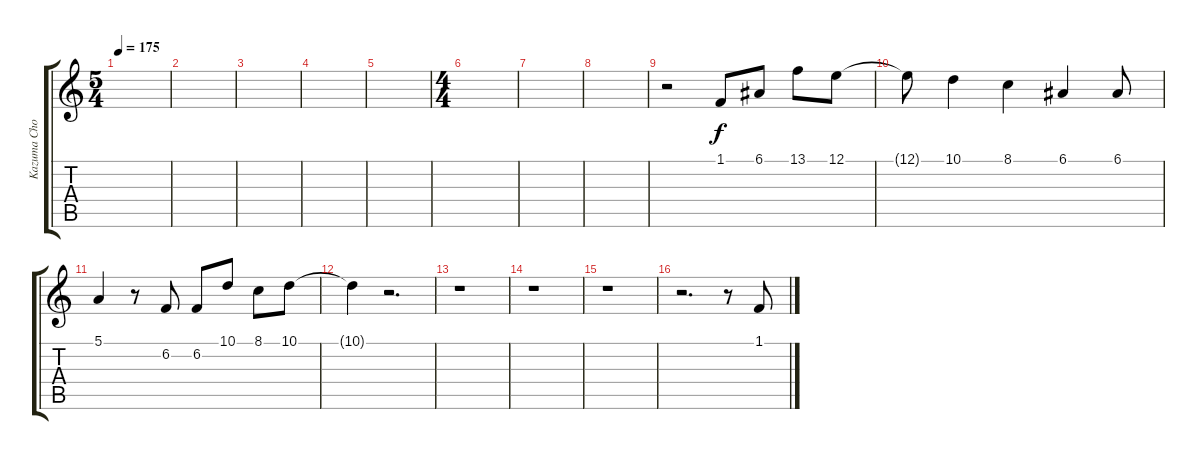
\track ("Kazuma Chorus" "Kazuma Cho") {instrument lead6voice}
\staff {score tabs}
\tuning (E4 B3 G3 D3 A2 E2) {hide}
\ts (5 4)
\tempo 175
\clef g2
\ks c
|
|
|
|
|
\ts (4 4)
|
|
|
r.2 1.1.8 6.1.8 13.1.8 12.1.8 |
12.1{t}.8 10.1.4 8.1.4 6.1.4 6.1.8 |
5.1.4 r.8 6.2.8 6.2.8 10.1.8 8.1.8 10.1.8 |
10.1{t}.4 r.2{d} |
r.1 |
r.1 |
r.1 |
r.2{d} r.8 1.1.8
